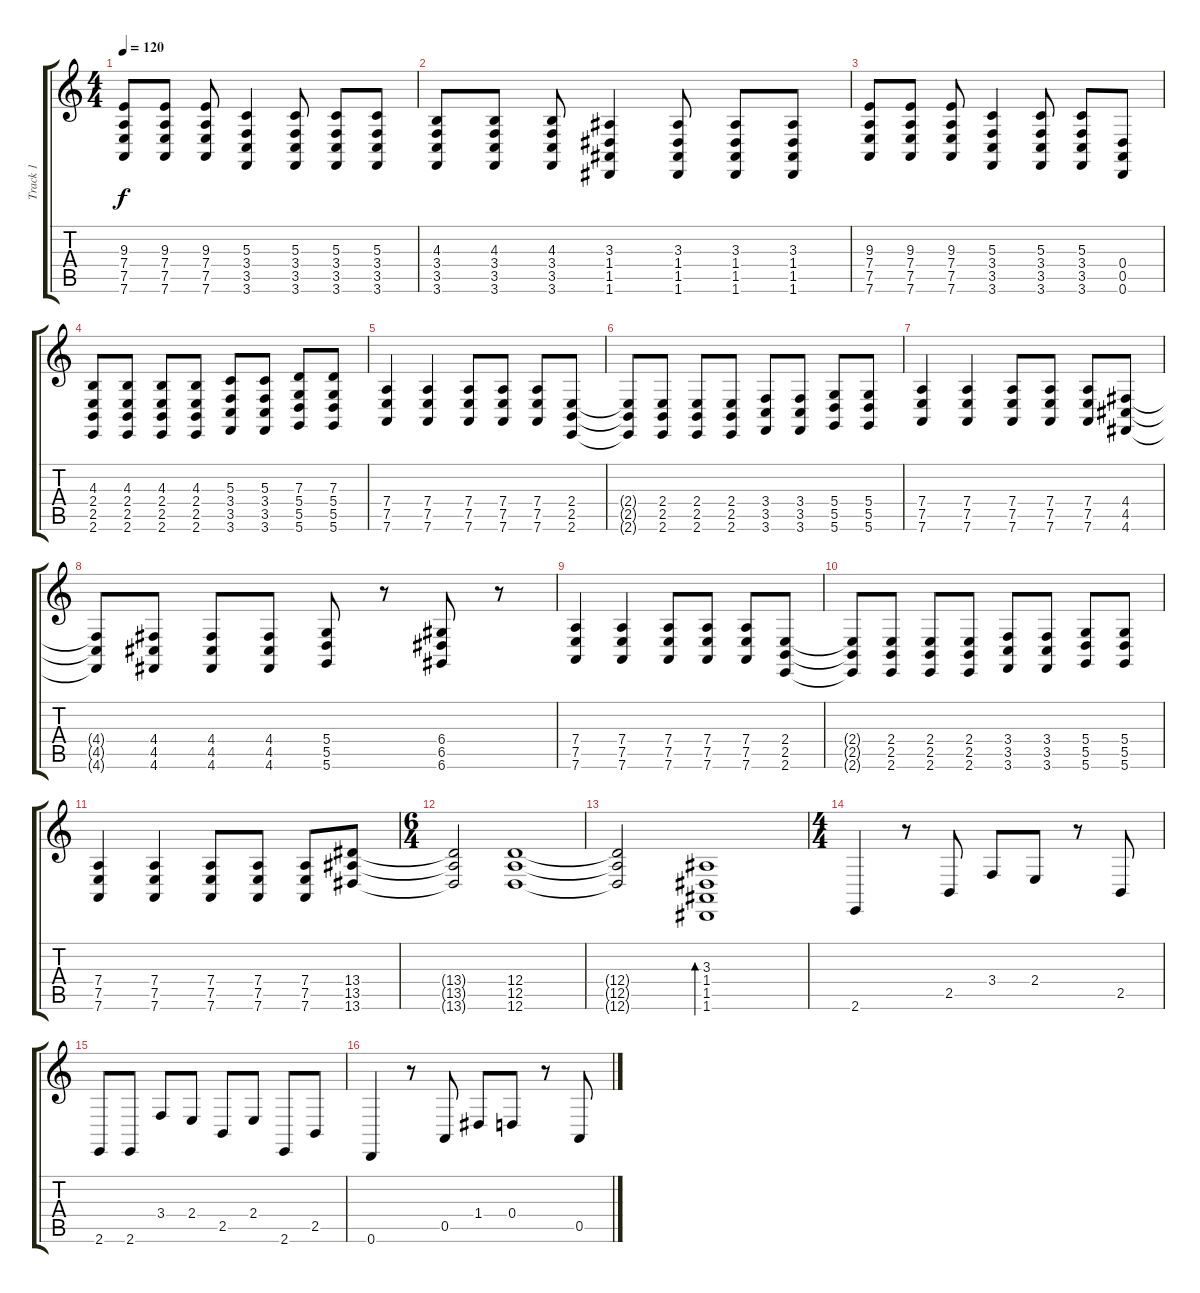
\track ("Track 1" "Track 1") {instrument lead2sawtooth}
\staff {score tabs}
\tuning (E4 B3 G3 D3 A2 D2) {hide}
\ts (4 4)
\tempo 120
\clef g2
\ks c
(9.3 7.4 7.5 7.6).8{dy f} (9.3 7.4 7.5 7.6).8 (9.3 7.4 7.5 7.6).8 (5.3 3.4 3.5 3.6).4 (5.3 3.4 3.5 3.6).8 (5.3 3.4 3.5 3.6).8 (5.3 3.4 3.5 3.6).8 |
(4.3 3.4 3.5 3.6).8 (4.3 3.4 3.5 3.6).8 (4.3 3.4 3.5 3.6).8 (3.3 1.4 1.5 1.6).4 (3.3 1.4 1.5 1.6).8 (3.3 1.4 1.5 1.6).8 (3.3 1.4 1.5 1.6).8 |
(9.3 7.4 7.5 7.6).8 (9.3 7.4 7.5 7.6).8 (9.3 7.4 7.5 7.6).8 (5.3 3.4 3.5 3.6).4 (5.3 3.4 3.5 3.6).8 (5.3 3.4 3.5 3.6).8 (0.4 0.5 0.6).8 |
(4.3 2.4 2.5 2.6).8 (4.3 2.4 2.5 2.6).8 (4.3 2.4 2.5 2.6).8 (4.3 2.4 2.5 2.6).8 (5.3 3.4 3.5 3.6).8 (5.3 3.4 3.5 3.6).8 (7.3 5.4 5.5 5.6).8 (7.3 5.4 5.5 5.6).8 |
(7.4 7.5 7.6).4 (7.4 7.5 7.6).4 (7.4 7.5 7.6).8 (7.4 7.5 7.6).8 (7.4 7.5 7.6).8 (2.4 2.5 2.6).8 |
(2.4{t} 2.5{t} 2.6{t}).8 (2.4 2.5 2.6).8 (2.4 2.5 2.6).8 (2.4 2.5 2.6).8 (3.4 3.5 3.6).8 (3.4 3.5 3.6).8 (5.4 5.5 5.6).8 (5.4 5.5 5.6).8 |
(7.4 7.5 7.6).4 (7.4 7.5 7.6).4 (7.4 7.5 7.6).8 (7.4 7.5 7.6).8 (7.4 7.5 7.6).8 (4.4 4.5 4.6).8 |
(4.4{t} 4.5{t} 4.6{t}).8 (4.4 4.5 4.6).8 (4.4 4.5 4.6).8 (4.4 4.5 4.6).8 (5.4 5.5 5.6).8 r.8 (6.4 6.5 6.6).8 r.8 |
(7.4 7.5 7.6).4 (7.4 7.5 7.6).4 (7.4 7.5 7.6).8 (7.4 7.5 7.6).8 (7.4 7.5 7.6).8 (2.4 2.5 2.6).8 |
(2.4{t} 2.5{t} 2.6{t}).8 (2.4 2.5 2.6).8 (2.4 2.5 2.6).8 (2.4 2.5 2.6).8 (3.4 3.5 3.6).8 (3.4 3.5 3.6).8 (5.4 5.5 5.6).8 (5.4 5.5 5.6).8 |
(7.4 7.5 7.6).4 (7.4 7.5 7.6).4 (7.4 7.5 7.6).8 (7.4 7.5 7.6).8 (7.4 7.5 7.6).8 (13.4 13.5 13.6).8 |
\ts (6 4)
(13.4{t} 13.5{t} 13.6{t}).2 (12.4 12.5 12.6).1 |
(12.4{t} 12.5{t} 12.6{t}).2 (3.3 1.4 1.5 1.6).1{bd 480} |
\ts (4 4)
2.6.4 r.8 2.5.8 3.4.8 2.4.8 r.8 2.5.8 |
2.6.8 2.6.8 3.4.8 2.4.8 2.5.8 2.4.8 2.6.8 2.5.8 |
0.6.4 r.8 0.5.8 1.4.8 0.4.8 r.8 0.5.8
